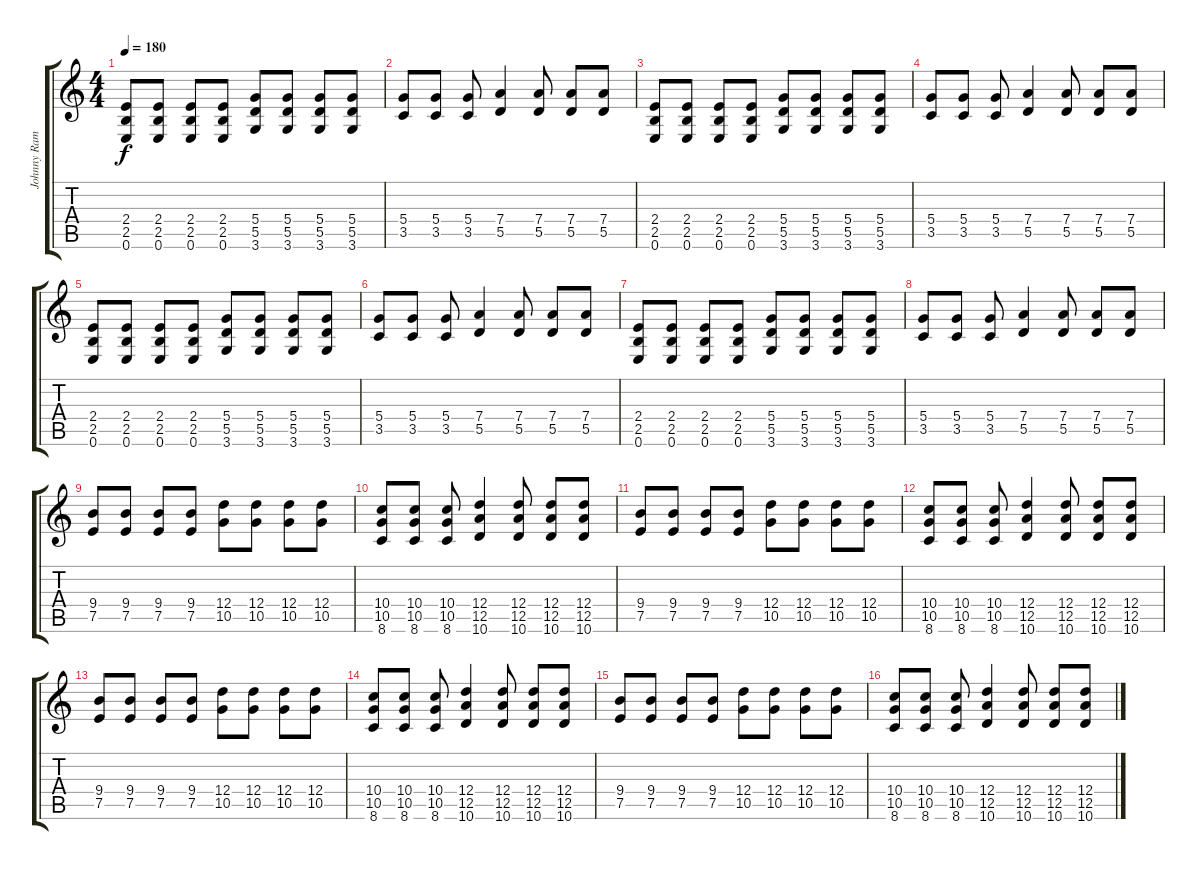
\track ("Johnny Ramone" "Johnny Ram") {instrument distortionguitar}
\staff {score tabs}
\tuning (E4 B3 G3 D3 A2 E2) {hide}
\ts (4 4)
\tempo 180
\clef g2
\ks c
(2.4 2.5 0.6).8{dy f} (2.4 2.5 0.6).8 (2.4 2.5 0.6).8 (2.4 2.5 0.6).8 (5.4 5.5 3.6).8 (5.4 5.5 3.6).8 (5.4 5.5 3.6).8 (5.4 5.5 3.6).8 |
(5.4 3.5).8 (5.4 3.5).8 (5.4 3.5).8 (7.4 5.5).4 (7.4 5.5).8 (7.4 5.5).8 (7.4 5.5).8 |
(2.4 2.5 0.6).8 (2.4 2.5 0.6).8 (2.4 2.5 0.6).8 (2.4 2.5 0.6).8 (5.4 5.5 3.6).8 (5.4 5.5 3.6).8 (5.4 5.5 3.6).8 (5.4 5.5 3.6).8 |
(5.4 3.5).8 (5.4 3.5).8 (5.4 3.5).8 (7.4 5.5).4 (7.4 5.5).8 (7.4 5.5).8 (7.4 5.5).8 |
(2.4 2.5 0.6).8 (2.4 2.5 0.6).8 (2.4 2.5 0.6).8 (2.4 2.5 0.6).8 (5.4 5.5 3.6).8 (5.4 5.5 3.6).8 (5.4 5.5 3.6).8 (5.4 5.5 3.6).8 |
(5.4 3.5).8 (5.4 3.5).8 (5.4 3.5).8 (7.4 5.5).4 (7.4 5.5).8 (7.4 5.5).8 (7.4 5.5).8 |
(2.4 2.5 0.6).8 (2.4 2.5 0.6).8 (2.4 2.5 0.6).8 (2.4 2.5 0.6).8 (5.4 5.5 3.6).8 (5.4 5.5 3.6).8 (5.4 5.5 3.6).8 (5.4 5.5 3.6).8 |
(5.4 3.5).8 (5.4 3.5).8 (5.4 3.5).8 (7.4 5.5).4 (7.4 5.5).8 (7.4 5.5).8 (7.4 5.5).8 |
(9.4 7.5).8 (9.4 7.5).8 (9.4 7.5).8 (9.4 7.5).8 (12.4 10.5).8 (12.4 10.5).8 (12.4 10.5).8 (12.4 10.5).8 |
(10.4 10.5 8.6).8 (10.4 10.5 8.6).8 (10.4 10.5 8.6).8 (12.4 12.5 10.6).4 (12.4 12.5 10.6).8 (12.4 12.5 10.6).8 (12.4 12.5 10.6).8 |
(9.4 7.5).8 (9.4 7.5).8 (9.4 7.5).8 (9.4 7.5).8 (12.4 10.5).8 (12.4 10.5).8 (12.4 10.5).8 (12.4 10.5).8 |
(10.4 10.5 8.6).8 (10.4 10.5 8.6).8 (10.4 10.5 8.6).8 (12.4 12.5 10.6).4 (12.4 12.5 10.6).8 (12.4 12.5 10.6).8 (12.4 12.5 10.6).8 |
(9.4 7.5).8 (9.4 7.5).8 (9.4 7.5).8 (9.4 7.5).8 (12.4 10.5).8 (12.4 10.5).8 (12.4 10.5).8 (12.4 10.5).8 |
(10.4 10.5 8.6).8 (10.4 10.5 8.6).8 (10.4 10.5 8.6).8 (12.4 12.5 10.6).4 (12.4 12.5 10.6).8 (12.4 12.5 10.6).8 (12.4 12.5 10.6).8 |
(9.4 7.5).8 (9.4 7.5).8 (9.4 7.5).8 (9.4 7.5).8 (12.4 10.5).8 (12.4 10.5).8 (12.4 10.5).8 (12.4 10.5).8 |
(10.4 10.5 8.6).8 (10.4 10.5 8.6).8 (10.4 10.5 8.6).8 (12.4 12.5 10.6).4 (12.4 12.5 10.6).8 (12.4 12.5 10.6).8 (12.4 12.5 10.6).8
